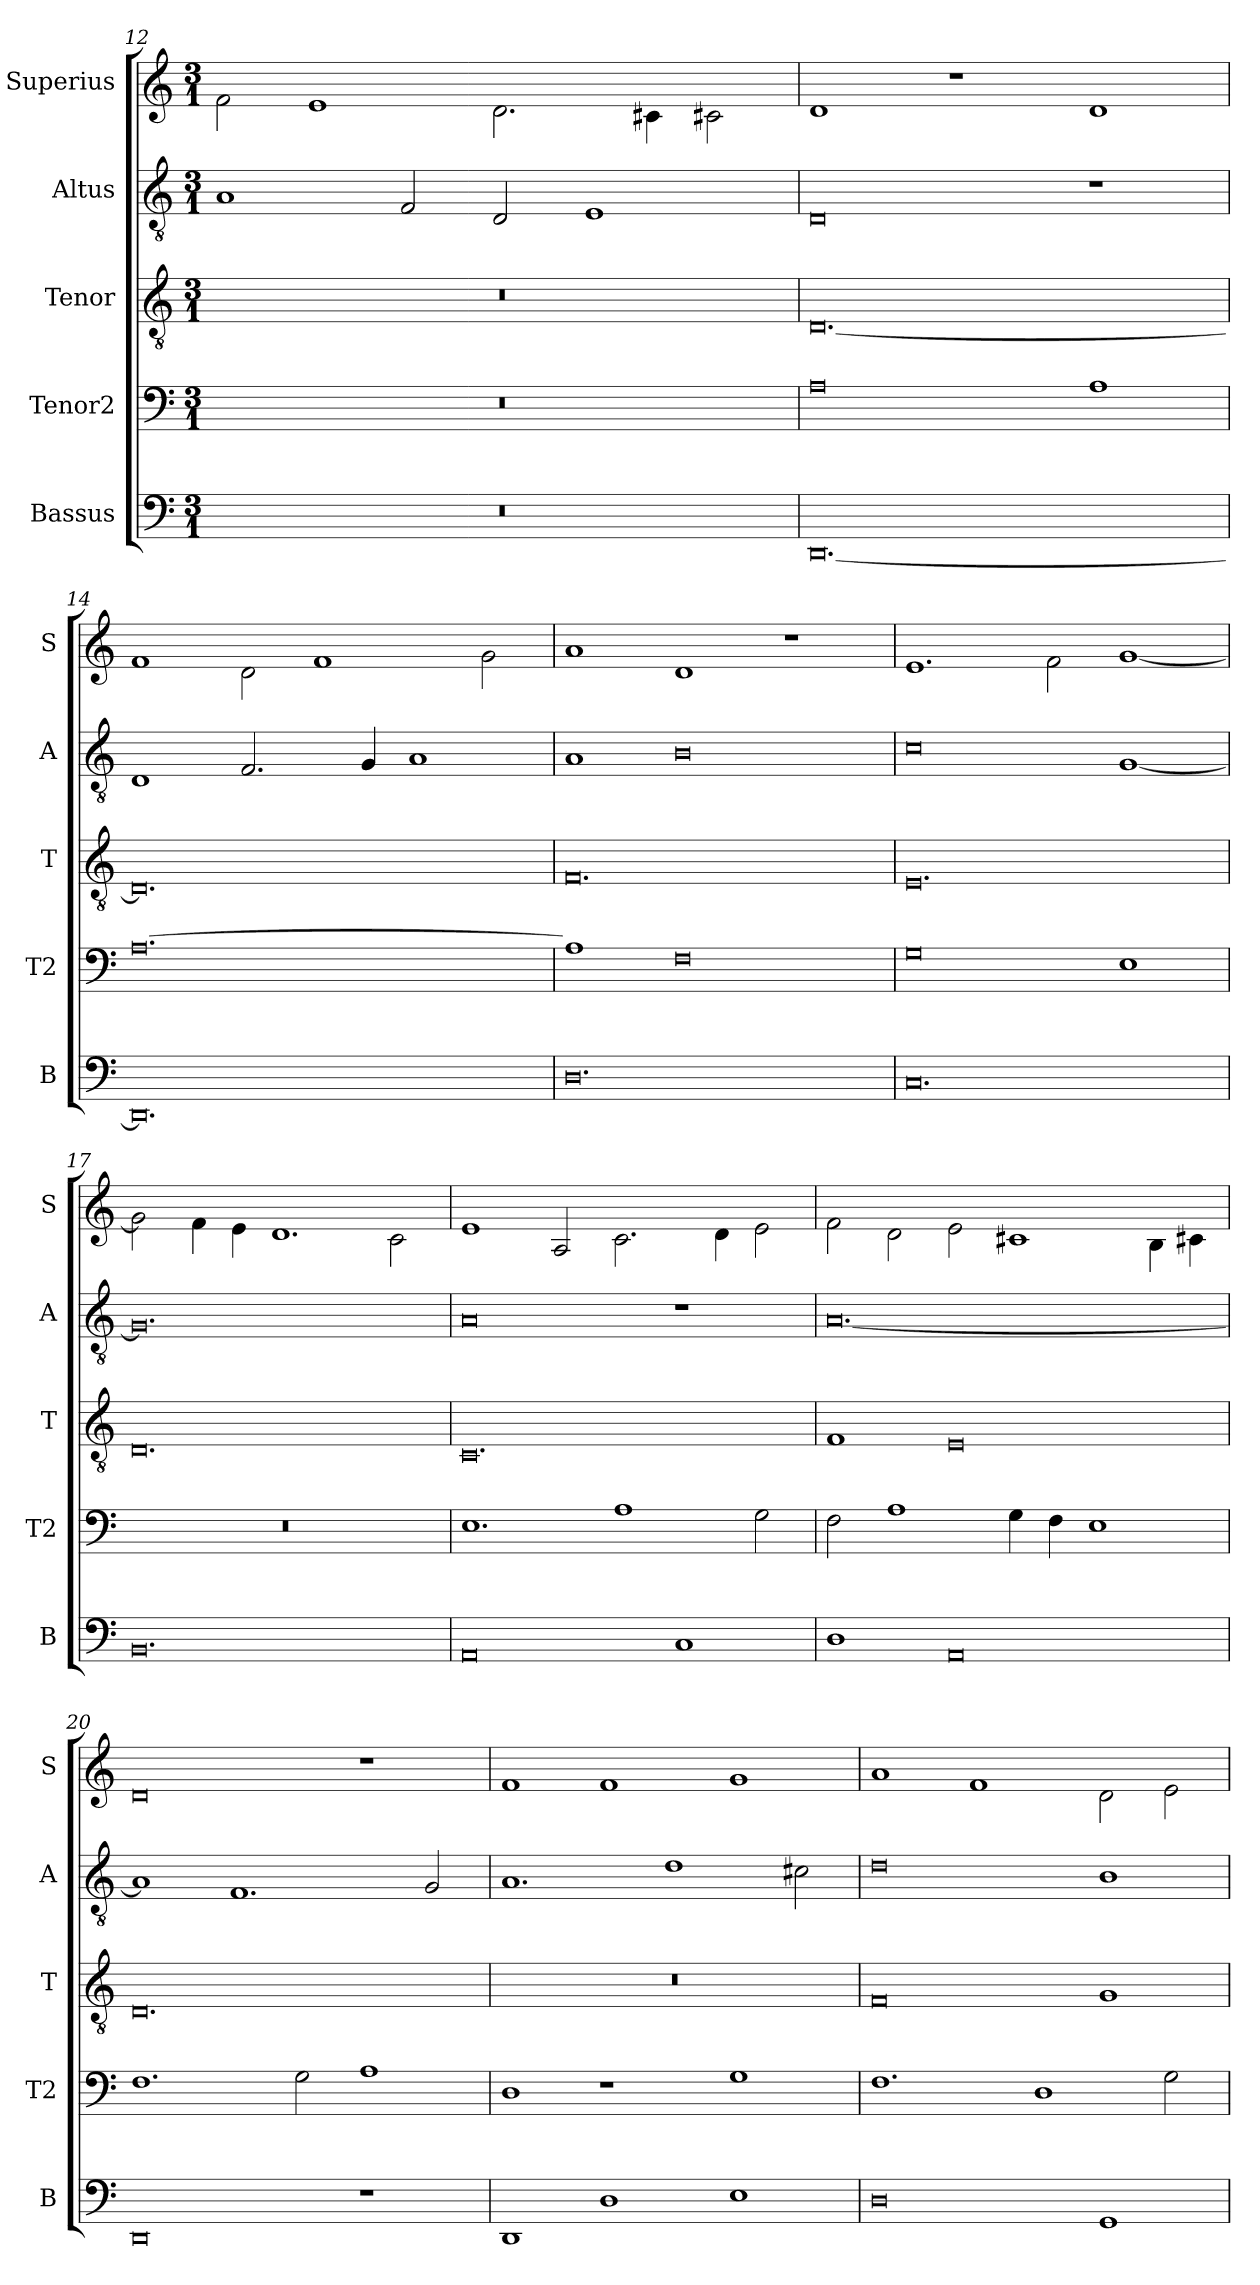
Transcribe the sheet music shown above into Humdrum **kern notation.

**kern	**kern	**kern	**kern	**kern
*part5	*part4	*part3	*part2	*part1
*staff5	*staff4	*staff3	*staff2	*staff1
*I"Bassus	*I"Tenor2	*I"Tenor	*I"Altus	*I"Superius
*I'B	*I'T2	*I'T	*I'A	*I'S
*clefF4	*clefF4	*clefGv2	*clefGv2	*clefG2
*k[]	*k[]	*k[]	*k[]	*k[]
*M3/1	*M3/1	*M3/1	*M3/1	*M3/1
=12	=12	=12	=12	=12
0.r	0.r	0.r	1A	2f\
.	.	.	.	1e
.	.	.	2F/	.
.	.	.	2D/	2.d\
.	.	.	1E	.
.	.	.	.	4c#X\
.	.	.	.	2c#X\
=13	=13	=13	=13	=13
[0.DD	0A	[0.D	0D	1d
.	.	.	.	1r
.	1A	.	1r	1d
=14	=14	=14	=14	=14
0.DD]	[0.A	0.D]	1D	1f
.	.	.	2.F/	2d\
.	.	.	.	1f
.	.	.	4G/	.
.	.	.	1A	.
.	.	.	.	2g\
=15	=15	=15	=15	=15
0.D	1A]	0.F	1A	1a
.	0F	.	0B	1d
.	.	.	.	1r
=16	=16	=16	=16	=16
0.C	0G	0.E	0c	1.e
.	.	.	.	2f\
.	1E	.	[1G	[1g
=17	=17	=17	=17	=17
0.BB	0.r	0.D	0.G]	2g\]
.	.	.	.	4f\
.	.	.	.	4e\
.	.	.	.	1.d
.	.	.	.	2c\
=18	=18	=18	=18	=18
0AA	1.E	0.C	0A	1e
.	.	.	.	2A/
.	1A	.	.	2.c\
1C	.	.	1r	.
.	.	.	.	4d\
.	2G\	.	.	2e\
=19	=19	=19	=19	=19
1D	2F\	1F	[0.A	2f\
.	1A	.	.	2d\
0AA	.	0E	.	2e\
.	4G\	.	.	1c#X
.	4F\	.	.	.
.	1E	.	.	.
.	.	.	.	4B\
.	.	.	.	4c#X\
=20	=20	=20	=20	=20
0DD	1.F	0.D	1A]	0d
.	.	.	1.F	.
.	2G\	.	.	.
1r	1A	.	.	1r
.	.	.	2G/	.
=21	=21	=21	=21	=21
1DD	1D	0.r	1.A	1f
1D	1r	.	.	1f
.	.	.	1d	.
1E	1G	.	.	1g
.	.	.	2c#X\	.
=22	=22	=22	=22	=22
0D	1.F	0F	0d	1a
.	.	.	.	1f
.	1D	.	.	.
1GG	.	1G	1B	2d\
.	2G\	.	.	2e\
=	=	=	=	=
*-	*-	*-	*-	*-
